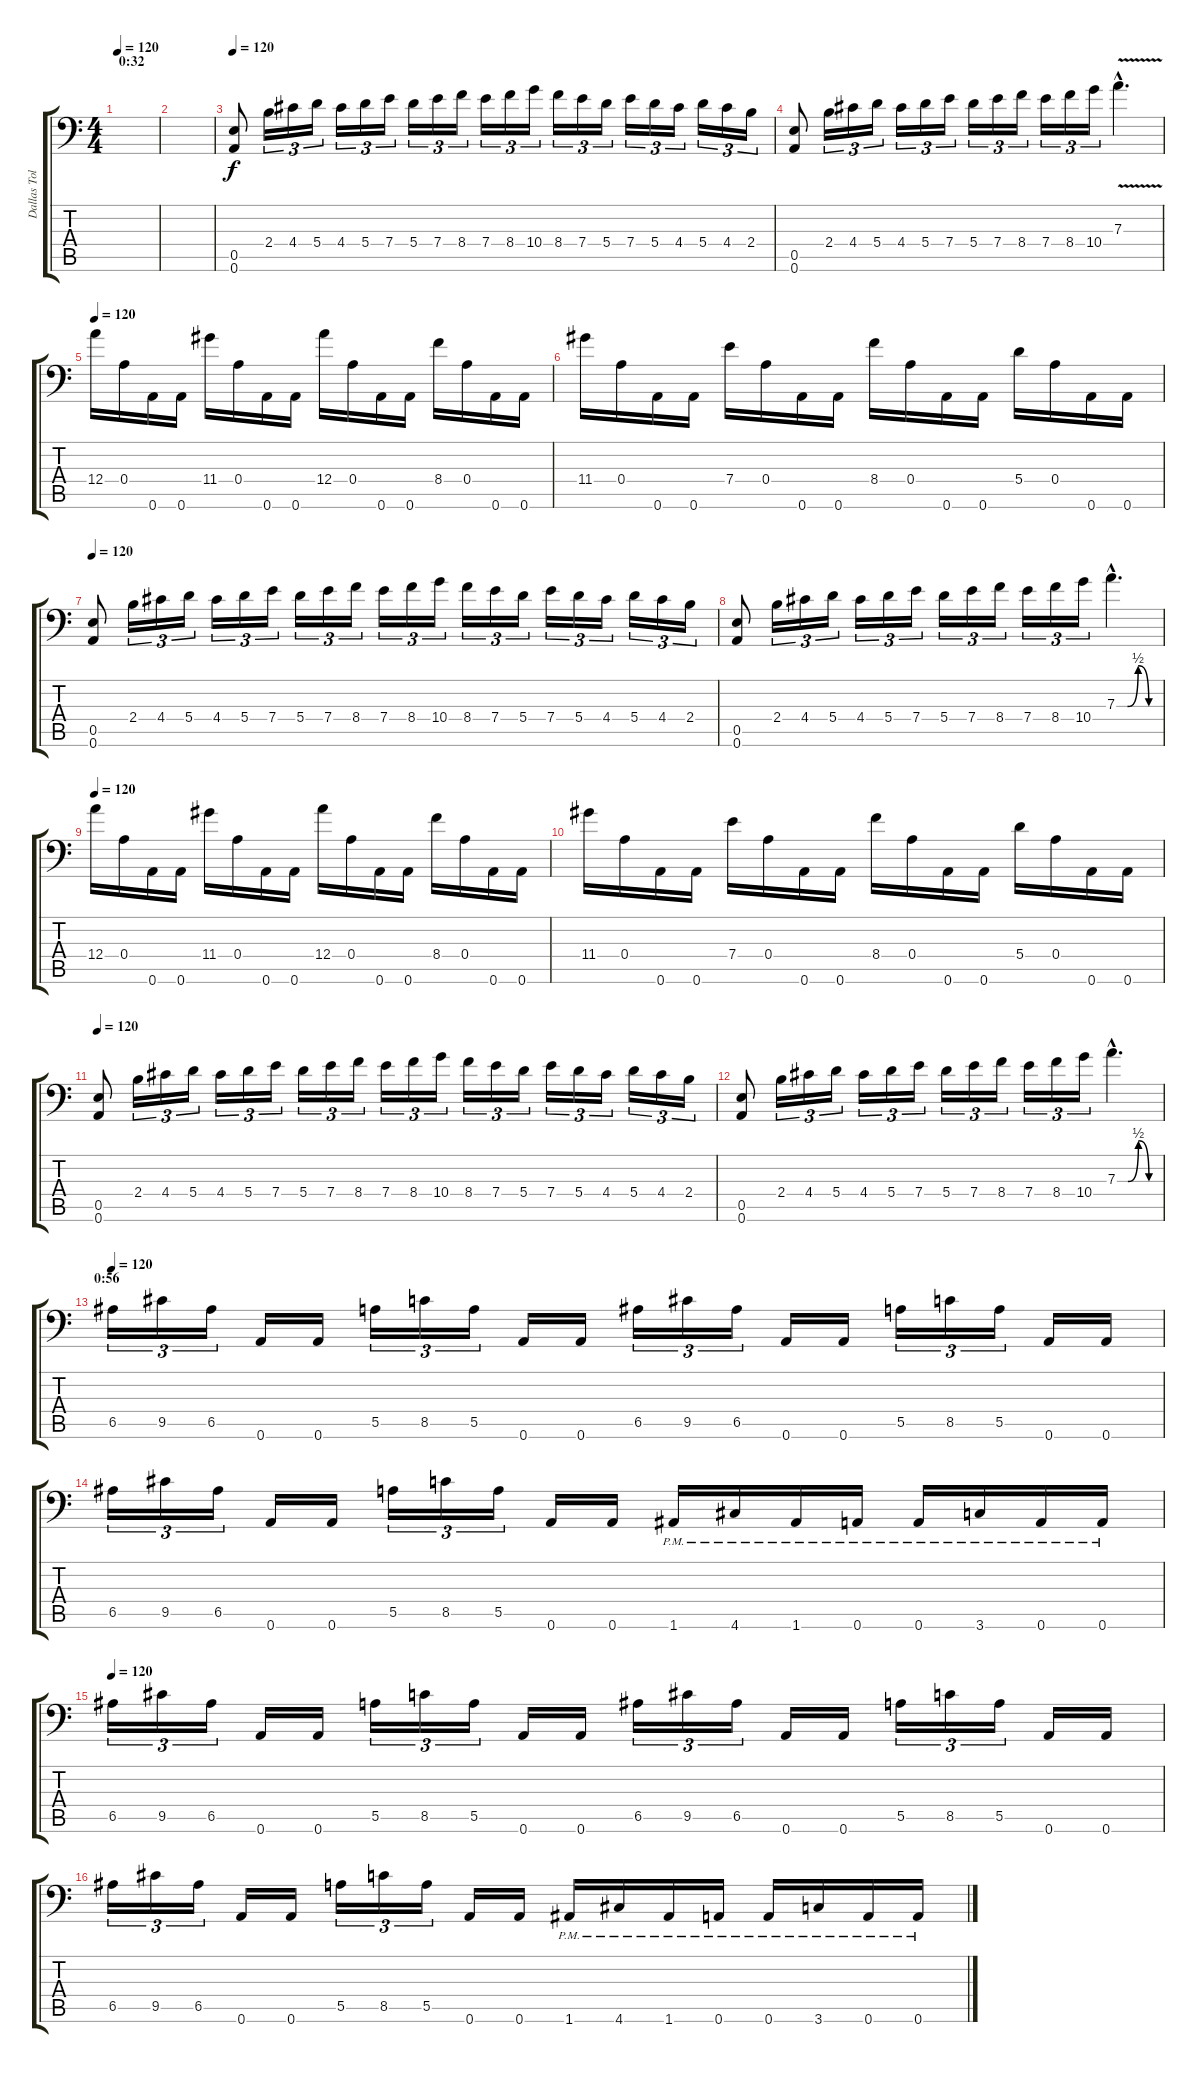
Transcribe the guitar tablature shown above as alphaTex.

\track ("Dallas Toler-Wade" "Dallas Tol") {instrument distortionguitar}
\staff {score tabs}
\tuning (B3 Gb3 D3 A2 E2 A1) {hide}
\ts (4 4)
\section ("" "0:32")
\tempo 120
\clef f4
\ks c
|
|
\tempo 120
(0.5 0.6).8 2.4.16{tu (3 2)} 4.4.16{tu (3 2)} 5.4.16{tu (3 2)} 4.4.16{tu (3 2)} 5.4.16{tu (3 2)} 7.4.16{tu (3 2)} 5.4.16{tu (3 2)} 7.4.16{tu (3 2)} 8.4.16{tu (3 2)} 7.4.16{tu (3 2)} 8.4.16{tu (3 2)} 10.4.16{tu (3 2)} 8.4.16{tu (3 2)} 7.4.16{tu (3 2)} 5.4.16{tu (3 2)} 7.4.16{tu (3 2)} 5.4.16{tu (3 2)} 4.4.16{tu (3 2)} 5.4.16{tu (3 2)} 4.4.16{tu (3 2)} 2.4.16{tu (3 2)} |
(0.5 0.6).8 2.4.16{tu (3 2)} 4.4.16{tu (3 2)} 5.4.16{tu (3 2)} 4.4.16{tu (3 2)} 5.4.16{tu (3 2)} 7.4.16{tu (3 2)} 5.4.16{tu (3 2)} 7.4.16{tu (3 2)} 8.4.16{tu (3 2)} 7.4.16{tu (3 2)} 8.4.16{tu (3 2)} 10.4.16{tu (3 2)} 7.3{v hac}.4{d} |
\tempo 120
12.4.16 0.4.16 0.6.16 0.6.16 11.4.16 0.4.16 0.6.16 0.6.16 12.4.16 0.4.16 0.6.16 0.6.16 8.4.16 0.4.16 0.6.16 0.6.16 |
11.4.16 0.4.16 0.6.16 0.6.16 7.4.16 0.4.16 0.6.16 0.6.16 8.4.16 0.4.16 0.6.16 0.6.16 5.4.16 0.4.16 0.6.16 0.6.16 |
\tempo 120
(0.5 0.6).8 2.4.16{tu (3 2)} 4.4.16{tu (3 2)} 5.4.16{tu (3 2)} 4.4.16{tu (3 2)} 5.4.16{tu (3 2)} 7.4.16{tu (3 2)} 5.4.16{tu (3 2)} 7.4.16{tu (3 2)} 8.4.16{tu (3 2)} 7.4.16{tu (3 2)} 8.4.16{tu (3 2)} 10.4.16{tu (3 2)} 8.4.16{tu (3 2)} 7.4.16{tu (3 2)} 5.4.16{tu (3 2)} 7.4.16{tu (3 2)} 5.4.16{tu (3 2)} 4.4.16{tu (3 2)} 5.4.16{tu (3 2)} 4.4.16{tu (3 2)} 2.4.16{tu (3 2)} |
(0.5 0.6).8 2.4.16{tu (3 2)} 4.4.16{tu (3 2)} 5.4.16{tu (3 2)} 4.4.16{tu (3 2)} 5.4.16{tu (3 2)} 7.4.16{tu (3 2)} 5.4.16{tu (3 2)} 7.4.16{tu (3 2)} 8.4.16{tu (3 2)} 7.4.16{tu (3 2)} 8.4.16{tu (3 2)} 10.4.16{tu (3 2)} 7.3{be (custom 0 0 15 0 30 2 45 0 60 0) hac}.4{d} |
\tempo 120
12.4.16 0.4.16 0.6.16 0.6.16 11.4.16 0.4.16 0.6.16 0.6.16 12.4.16 0.4.16 0.6.16 0.6.16 8.4.16 0.4.16 0.6.16 0.6.16 |
11.4.16 0.4.16 0.6.16 0.6.16 7.4.16 0.4.16 0.6.16 0.6.16 8.4.16 0.4.16 0.6.16 0.6.16 5.4.16 0.4.16 0.6.16 0.6.16 |
\tempo 120
(0.5 0.6).8 2.4.16{tu (3 2)} 4.4.16{tu (3 2)} 5.4.16{tu (3 2)} 4.4.16{tu (3 2)} 5.4.16{tu (3 2)} 7.4.16{tu (3 2)} 5.4.16{tu (3 2)} 7.4.16{tu (3 2)} 8.4.16{tu (3 2)} 7.4.16{tu (3 2)} 8.4.16{tu (3 2)} 10.4.16{tu (3 2)} 8.4.16{tu (3 2)} 7.4.16{tu (3 2)} 5.4.16{tu (3 2)} 7.4.16{tu (3 2)} 5.4.16{tu (3 2)} 4.4.16{tu (3 2)} 5.4.16{tu (3 2)} 4.4.16{tu (3 2)} 2.4.16{tu (3 2)} |
(0.5 0.6).8 2.4.16{tu (3 2)} 4.4.16{tu (3 2)} 5.4.16{tu (3 2)} 4.4.16{tu (3 2)} 5.4.16{tu (3 2)} 7.4.16{tu (3 2)} 5.4.16{tu (3 2)} 7.4.16{tu (3 2)} 8.4.16{tu (3 2)} 7.4.16{tu (3 2)} 8.4.16{tu (3 2)} 10.4.16{tu (3 2)} 7.3{be (custom 0 0 15 0 30 2 45 0 60 0) hac}.4{d} |
\section ("" "0:56")
\tempo 120
6.5.16{tu (3 2)} 9.5.16{tu (3 2)} 6.5.16{tu (3 2)} 0.6.16 0.6.16 5.5.16{tu (3 2)} 8.5.16{tu (3 2)} 5.5.16{tu (3 2)} 0.6.16 0.6.16 6.5.16{tu (3 2)} 9.5.16{tu (3 2)} 6.5.16{tu (3 2)} 0.6.16 0.6.16 5.5.16{tu (3 2)} 8.5.16{tu (3 2)} 5.5.16{tu (3 2)} 0.6.16 0.6.16 |
6.5.16{tu (3 2)} 9.5.16{tu (3 2)} 6.5.16{tu (3 2)} 0.6.16 0.6.16 5.5.16{tu (3 2)} 8.5.16{tu (3 2)} 5.5.16{tu (3 2)} 0.6.16 0.6.16 1.6{pm}.16 4.6{pm}.16 1.6{pm}.16 0.6{pm}.16 0.6{pm}.16 3.6{pm}.16 0.6{pm}.16 0.6{pm}.16 |
\tempo 120
6.5.16{tu (3 2)} 9.5.16{tu (3 2)} 6.5.16{tu (3 2)} 0.6.16 0.6.16 5.5.16{tu (3 2)} 8.5.16{tu (3 2)} 5.5.16{tu (3 2)} 0.6.16 0.6.16 6.5.16{tu (3 2)} 9.5.16{tu (3 2)} 6.5.16{tu (3 2)} 0.6.16 0.6.16 5.5.16{tu (3 2)} 8.5.16{tu (3 2)} 5.5.16{tu (3 2)} 0.6.16 0.6.16 |
6.5.16{tu (3 2)} 9.5.16{tu (3 2)} 6.5.16{tu (3 2)} 0.6.16 0.6.16 5.5.16{tu (3 2)} 8.5.16{tu (3 2)} 5.5.16{tu (3 2)} 0.6.16 0.6.16 1.6{pm}.16 4.6{pm}.16 1.6{pm}.16 0.6{pm}.16 0.6{pm}.16 3.6{pm}.16 0.6{pm}.16 0.6{pm}.16
